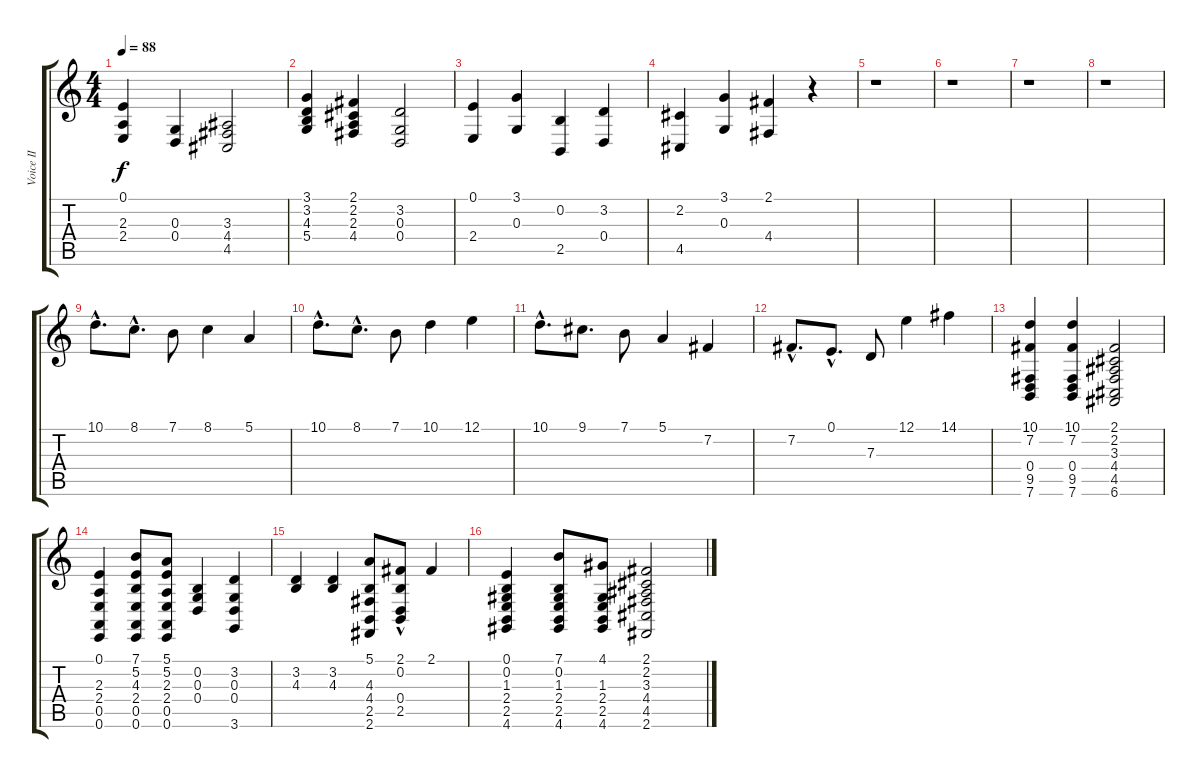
\track ("Voice II" "Voice II") {instrument voiceoohs}
\staff {score tabs}
\tuning (E4 B3 G3 D3 A2 E2) {hide}
\ts (4 4)
\tempo 88
\clef g2
\ks c
(0.1 2.3 2.4).4{dy f} (0.3 0.4).4 (3.3 4.4 4.5).2 |
(3.1 3.2 4.3 5.4).4 (2.1 2.2 2.3 4.4).4 (3.2 0.3 0.4).2 |
(0.1 2.4).4 (3.1 0.3).4 (0.2 2.5).4 (3.2 0.4).4 |
(2.2 4.5).4 (3.1 0.3).4 (2.1 4.4).4 r.4 |
r.1 |
r.1 |
r.1 |
r.1 |
10.1{hac}.8{d} 8.1{hac}.8{d} 7.1.8 8.1.4 5.1.4 |
10.1{hac}.8{d} 8.1{hac}.8{d} 7.1.8 10.1.4 12.1.4 |
10.1{hac}.8{d} 9.1.8{d} 7.1.8 5.1.4 7.2.4 |
7.2{hac}.8{d} 0.1{hac}.8{d} 7.3.8 12.1.4 14.1.4 |
(10.1 7.2 0.4 9.5 7.6).4 (10.1 7.2 0.4 9.5 7.6).4 (2.1 2.2 3.3 4.4 4.5 6.6).2 |
(0.1 2.3 2.4 0.5 0.6).4 (7.1 5.2 4.3 2.4 0.5 0.6).8 (5.1 5.2 2.3 2.4 0.5 0.6).8 (0.2 0.3 0.4).4 (3.2 0.3 0.4 3.6).4 |
(3.2 4.3).4 (3.2 4.3).4 (5.1 4.3 4.4 2.5 2.6).8 (2.1 0.2{hac} 0.4{hac} 2.5{hac}).8 2.1.4 |
(0.1 0.2 1.3 2.4 2.5 4.6).4 (7.1 0.2 1.3 2.4 2.5 4.6).8 (4.1 1.3 2.4 2.5 4.6).8 (2.1 2.2 3.3 4.4 4.5 2.6).2
